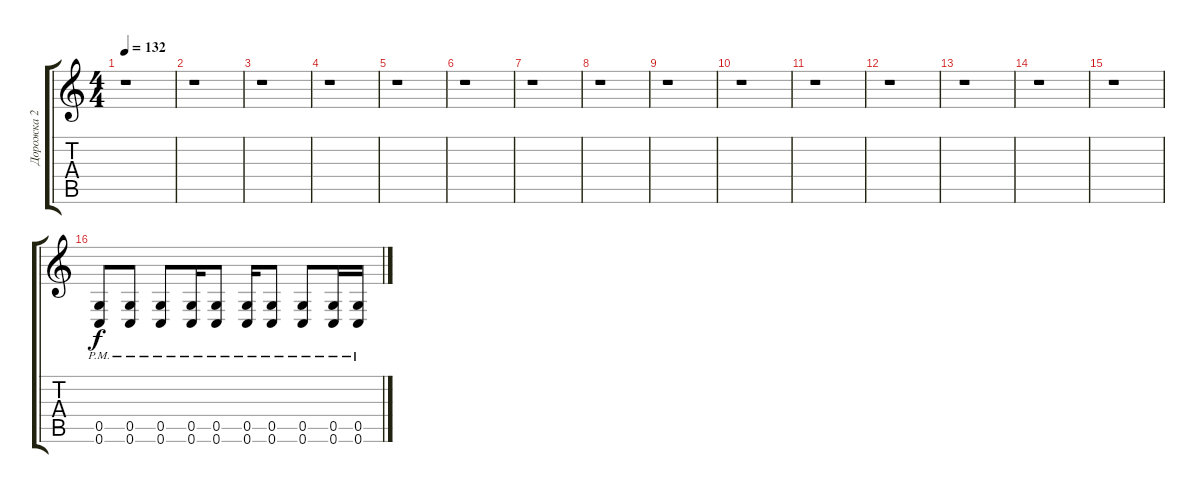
\track ("Дорожка 2" "Дорожка 2") {instrument distortionguitar}
\staff {score tabs}
\tuning (D4 A3 F3 C3 G2 C2) {hide}
\ts (4 4)
\tempo 132
\clef g2
\ks c
r.1{dy f} |
r.1 |
r.1 |
r.1 |
r.1 |
r.1 |
r.1 |
r.1 |
r.1 |
r.1 |
r.1 |
r.1 |
r.1 |
r.1 |
r.1 |
(0.5{pm} 0.6{pm}).8 (0.5{pm} 0.6{pm}).8 (0.5{pm} 0.6{pm}).8 (0.5{pm} 0.6{pm}).16 (0.5{pm} 0.6{pm}).8 (0.5{pm} 0.6{pm}).16 (0.5{pm} 0.6{pm}).8 (0.5{pm} 0.6{pm}).8 (0.5{pm} 0.6{pm}).16 (0.5{pm} 0.6{pm}).16
